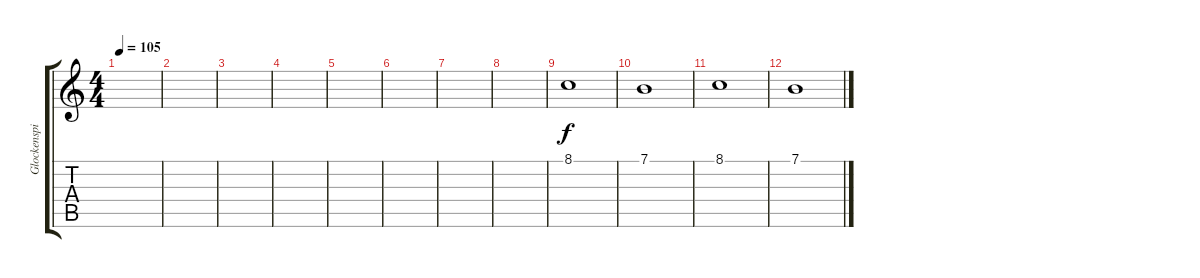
\track ("Glockenspiel" "Glockenspi") {instrument glockenspiel}
\staff {score tabs}
\tuning (E4 B3 G3 D3 A2 E2) {hide}
\ts (4 4)
\tempo 105
\clef g2
\ks c
|
|
|
|
|
|
|
|
8.1.1 |
7.1.1 |
8.1.1 |
7.1.1
